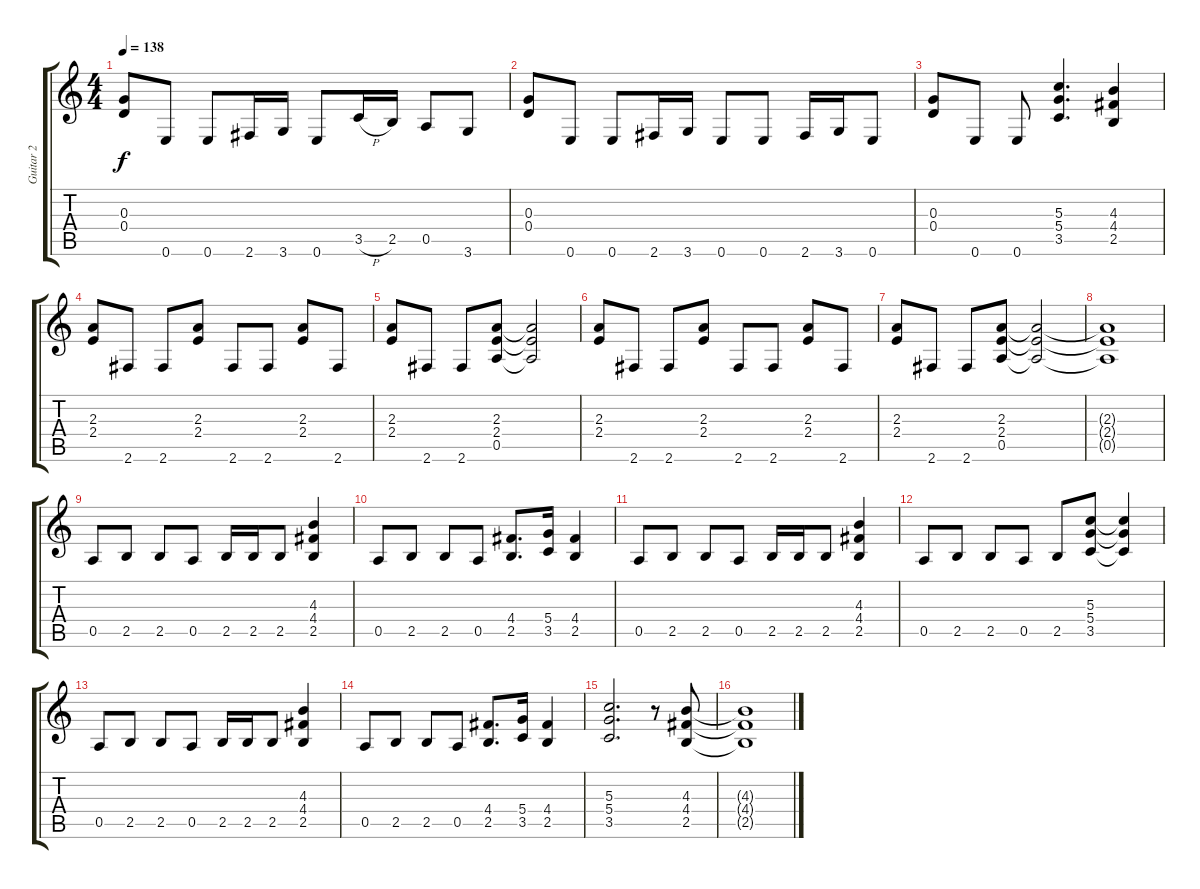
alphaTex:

\track ("Guitar 2" "Guitar 2") {instrument distortionguitar}
\staff {score tabs}
\tuning (E4 B3 G3 D3 A2 E2) {hide}
\ts (4 4)
\tempo 138
\clef g2
\ks c
(0.3 0.4).8{dy f} 0.6.8 0.6.8 2.6.16 3.6.16 0.6.8 3.5{h}.16 2.5.16 0.5.8 3.6.8 |
(0.3 0.4).8 0.6.8 0.6.8 2.6.16 3.6.16 0.6.8 0.6.8 2.6.16 3.6.16 0.6.8 |
(0.3 0.4).8 0.6.8 0.6.8 (5.3 5.4 3.5).4{d} (4.3 4.4 2.5).4 |
(2.3 2.4).8 2.6.8 2.6.8 (2.3 2.4).8 2.6.8 2.6.8 (2.3 2.4).8 2.6.8 |
(2.3 2.4).8 2.6.8 2.6.8 (2.3 2.4 0.5).8 (2.3{t} 2.4{t} 0.5{t}).2 |
(2.3 2.4).8 2.6.8 2.6.8 (2.3 2.4).8 2.6.8 2.6.8 (2.3 2.4).8 2.6.8 |
(2.3 2.4).8 2.6.8 2.6.8 (2.3 2.4 0.5).8 (2.3{t} 2.4{t} 0.5{t}).2 |
(2.3{t} 2.4{t} 0.5{t}).1 |
0.5.8 2.5.8 2.5.8 0.5.8 2.5.16 2.5.16 2.5.8 (4.3 4.4 2.5).4 |
0.5.8 2.5.8 2.5.8 0.5.8 (4.4 2.5).8{d} (5.4 3.5).16 (4.4 2.5).4 |
0.5.8 2.5.8 2.5.8 0.5.8 2.5.16 2.5.16 2.5.8 (4.3 4.4 2.5).4 |
0.5.8 2.5.8 2.5.8 0.5.8 2.5.8 (5.3 5.4 3.5).8 (5.3{t} 5.4{t} 3.5{t}).4 |
0.5.8 2.5.8 2.5.8 0.5.8 2.5.16 2.5.16 2.5.8 (4.3 4.4 2.5).4 |
0.5.8 2.5.8 2.5.8 0.5.8 (4.4 2.5).8{d} (5.4 3.5).16 (4.4 2.5).4 |
(5.3 5.4 3.5).2{d} r.8 (4.3 4.4 2.5).8 |
(4.3{t} 4.4{t} 2.5{t}).1
